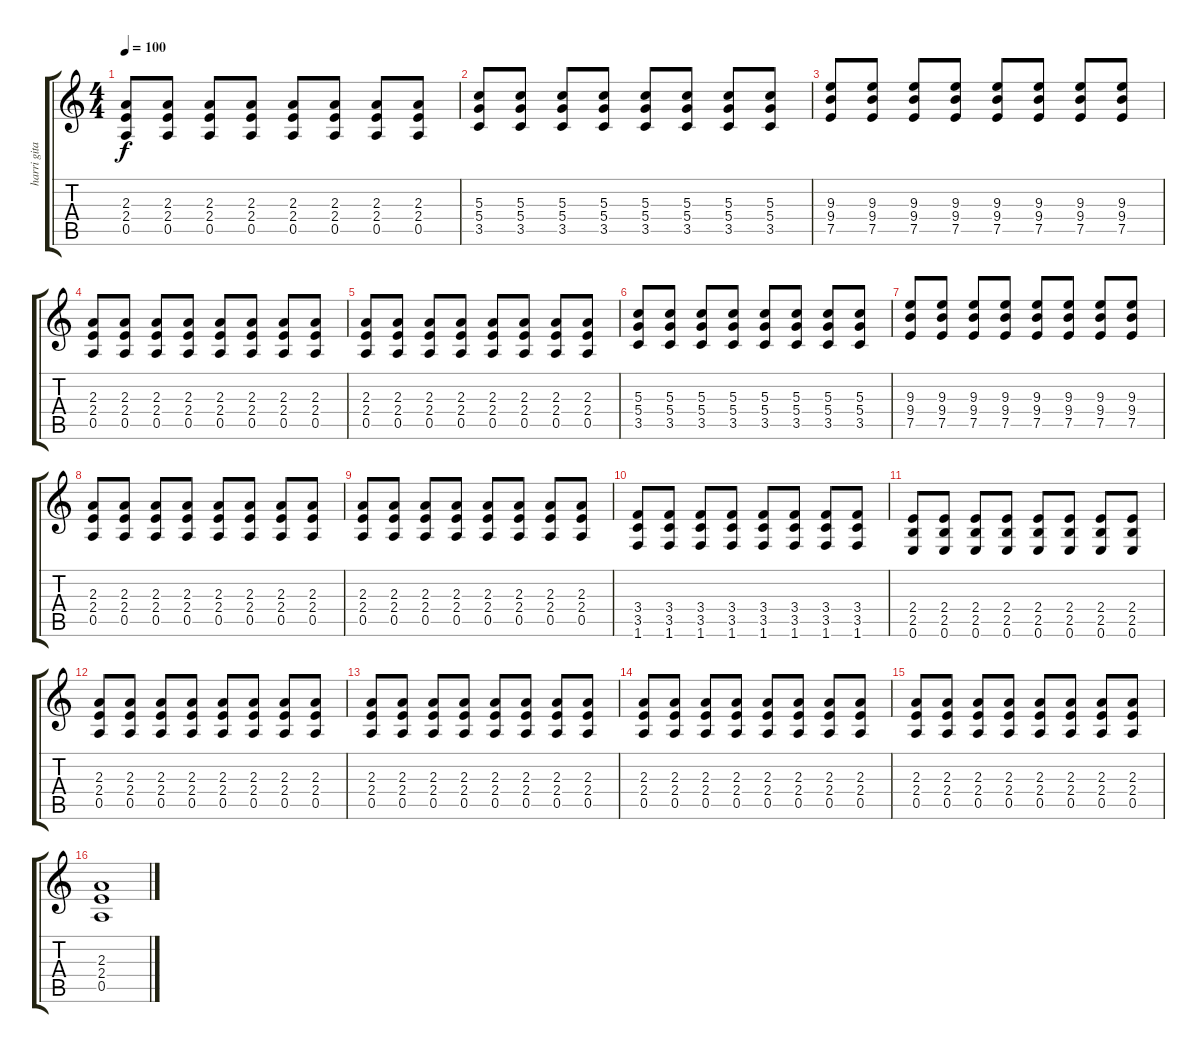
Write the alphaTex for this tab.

\track ("harri gitarr" "harri gita") {instrument overdrivenguitar}
\staff {score tabs}
\tuning (E4 B3 G3 D3 A2 E2) {hide}
\ts (4 4)
\tempo 100
\clef g2
\ks c
(2.3 2.4 0.5).8{dy f} (2.3 2.4 0.5).8 (2.3 2.4 0.5).8 (2.3 2.4 0.5).8 (2.3 2.4 0.5).8 (2.3 2.4 0.5).8 (2.3 2.4 0.5).8 (2.3 2.4 0.5).8 |
(5.3 5.4 3.5).8 (5.3 5.4 3.5).8 (5.3 5.4 3.5).8 (5.3 5.4 3.5).8 (5.3 5.4 3.5).8 (5.3 5.4 3.5).8 (5.3 5.4 3.5).8 (5.3 5.4 3.5).8 |
(9.3 9.4 7.5).8 (9.3 9.4 7.5).8 (9.3 9.4 7.5).8 (9.3 9.4 7.5).8 (9.3 9.4 7.5).8 (9.3 9.4 7.5).8 (9.3 9.4 7.5).8 (9.3 9.4 7.5).8 |
(2.3 2.4 0.5).8 (2.3 2.4 0.5).8 (2.3 2.4 0.5).8 (2.3 2.4 0.5).8 (2.3 2.4 0.5).8 (2.3 2.4 0.5).8 (2.3 2.4 0.5).8 (2.3 2.4 0.5).8 |
(2.3 2.4 0.5).8 (2.3 2.4 0.5).8 (2.3 2.4 0.5).8 (2.3 2.4 0.5).8 (2.3 2.4 0.5).8 (2.3 2.4 0.5).8 (2.3 2.4 0.5).8 (2.3 2.4 0.5).8 |
(5.3 5.4 3.5).8 (5.3 5.4 3.5).8 (5.3 5.4 3.5).8 (5.3 5.4 3.5).8 (5.3 5.4 3.5).8 (5.3 5.4 3.5).8 (5.3 5.4 3.5).8 (5.3 5.4 3.5).8 |
(9.3 9.4 7.5).8 (9.3 9.4 7.5).8 (9.3 9.4 7.5).8 (9.3 9.4 7.5).8 (9.3 9.4 7.5).8 (9.3 9.4 7.5).8 (9.3 9.4 7.5).8 (9.3 9.4 7.5).8 |
(2.3 2.4 0.5).8 (2.3 2.4 0.5).8 (2.3 2.4 0.5).8 (2.3 2.4 0.5).8 (2.3 2.4 0.5).8 (2.3 2.4 0.5).8 (2.3 2.4 0.5).8 (2.3 2.4 0.5).8 |
(2.3 2.4 0.5).8 (2.3 2.4 0.5).8 (2.3 2.4 0.5).8 (2.3 2.4 0.5).8 (2.3 2.4 0.5).8 (2.3 2.4 0.5).8 (2.3 2.4 0.5).8 (2.3 2.4 0.5).8 |
(3.4 3.5 1.6).8 (3.4 3.5 1.6).8 (3.4 3.5 1.6).8 (3.4 3.5 1.6).8 (3.4 3.5 1.6).8 (3.4 3.5 1.6).8 (3.4 3.5 1.6).8 (3.4 3.5 1.6).8 |
(2.4 2.5 0.6).8 (2.4 2.5 0.6).8 (2.4 2.5 0.6).8 (2.4 2.5 0.6).8 (2.4 2.5 0.6).8 (2.4 2.5 0.6).8 (2.4 2.5 0.6).8 (2.4 2.5 0.6).8 |
(2.3 2.4 0.5).8 (2.3 2.4 0.5).8 (2.3 2.4 0.5).8 (2.3 2.4 0.5).8 (2.3 2.4 0.5).8 (2.3 2.4 0.5).8 (2.3 2.4 0.5).8 (2.3 2.4 0.5).8 |
(2.3 2.4 0.5).8 (2.3 2.4 0.5).8 (2.3 2.4 0.5).8 (2.3 2.4 0.5).8 (2.3 2.4 0.5).8 (2.3 2.4 0.5).8 (2.3 2.4 0.5).8 (2.3 2.4 0.5).8 |
(2.3 2.4 0.5).8 (2.3 2.4 0.5).8 (2.3 2.4 0.5).8 (2.3 2.4 0.5).8 (2.3 2.4 0.5).8 (2.3 2.4 0.5).8 (2.3 2.4 0.5).8 (2.3 2.4 0.5).8 |
(2.3 2.4 0.5).8 (2.3 2.4 0.5).8 (2.3 2.4 0.5).8 (2.3 2.4 0.5).8 (2.3 2.4 0.5).8 (2.3 2.4 0.5).8 (2.3 2.4 0.5).8 (2.3 2.4 0.5).8 |
(2.3 2.4 0.5).1
